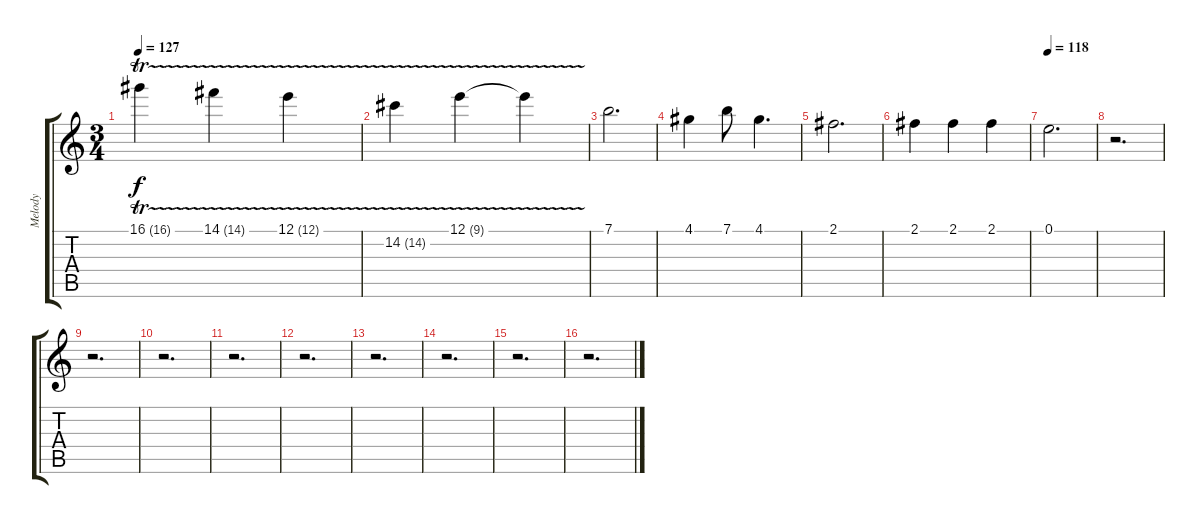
\track ("Melody" "Melody") {instrument acousticguitarsteel}
\staff {score tabs}
\tuning (E4 B3 G3 D3 A2 E2) {hide}
\ts (3 4)
\tempo 127
\clef g2
\ks c
16.1{tr (16 32)}.4{dy f} 14.1{tr (14 32)}.4 12.1{tr (12 32)}.4 |
14.2{tr (14 32)}.4 12.1{tr (9 32)}.4 12.1{tr (12 32) t}.4 |
7.1.2{d} |
4.1.4 7.1.8 4.1.4{d} |
2.1.2{d} |
2.1.4 2.1.4 2.1.4 |
\tempo 118
0.1.2{d} |
r.2{d} |
r.2{d} |
r.2{d} |
r.2{d} |
r.2{d} |
r.2{d} |
r.2{d} |
r.2{d} |
r.2{d}
